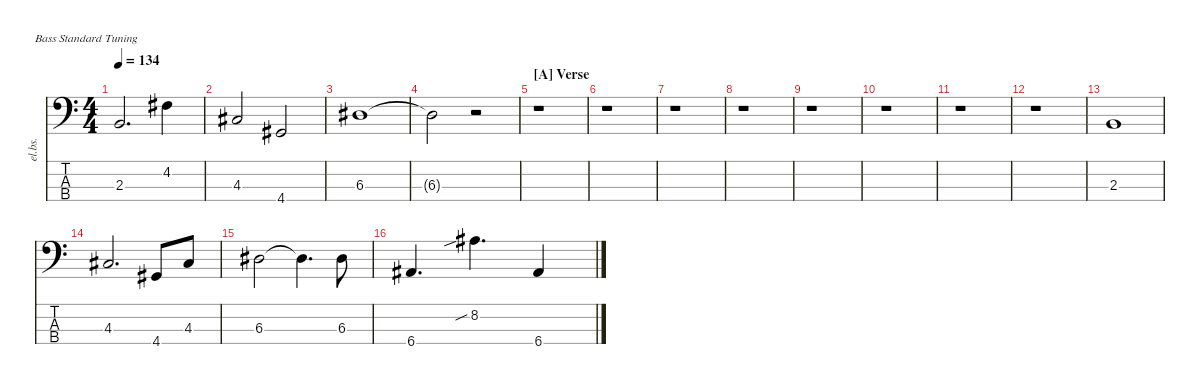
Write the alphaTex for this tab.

\defaultSystemsLayout 4
\hideDynamics
\bracketExtendMode nobrackets
\track ("Electric Bass" "el.bs.") {instrument electricbassfinger}
\staff {score tabs}
\tuning (G2 D2 A1 E1)
\ts (4 4)
\tempo 134
\clef f4
\ks c
2.3.2{d dy mf instrument electricbassfinger beam Up} 4.2{acc #}.4{beam Down} |
4.3{acc #}.2{beam Up} 4.4{acc #}.2{beam Up} |
6.3{acc #}.1{beam Down} |
6.3{t acc #}.2{beam Down} r.2{beam Down} |
\section ("A" "Verse")
r.1{beam Down} |
r.1{beam Down} |
r.1{beam Down} |
r.1{beam Down} |
r.1{beam Down} |
r.1{beam Down} |
r.1{beam Down} |
r.1{beam Down} |
2.3.1{beam Up} |
4.3{acc #}.2{d beam Up} 4.4{acc #}.8{beam Up} 4.3{acc #}.8{beam Up} |
6.3{acc #}.2{beam Down} 6.3{t acc #}.4{d beam Down} 6.3{acc #}.8{beam Down} |
6.4{acc #}.4{d beam Up} 8.2{sib acc #}.4{d beam Down} 6.4{acc #}.4{beam Up}
